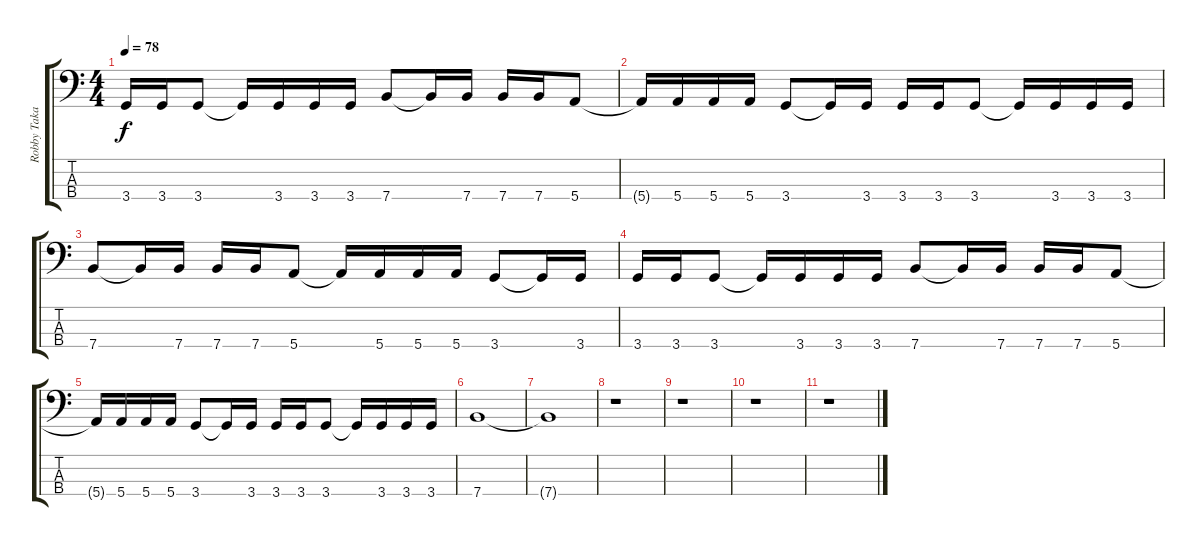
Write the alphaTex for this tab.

\track ("Robby Takac (Bass)" "Robby Taka") {instrument electricbasspick}
\staff {score tabs}
\tuning (G2 D2 A1 E1) {hide}
\ts (4 4)
\tempo 78
\clef f4
\ks c
3.4.16{dy f} 3.4.16 3.4.8 3.4{t}.16 3.4.16 3.4.16 3.4.16 7.4.8 7.4{t}.16 7.4.16 7.4.16 7.4.16 5.4.8 |
5.4{t}.16 5.4.16 5.4.16 5.4.16 3.4.8 3.4{t}.16 3.4.16 3.4.16 3.4.16 3.4.8 3.4{t}.16 3.4.16 3.4.16 3.4.16 |
7.4.8 7.4{t}.16 7.4.16 7.4.16 7.4.16 5.4.8 5.4{t}.16 5.4.16 5.4.16 5.4.16 3.4.8 3.4{t}.16 3.4.16 |
3.4.16 3.4.16 3.4.8 3.4{t}.16 3.4.16 3.4.16 3.4.16 7.4.8 7.4{t}.16 7.4.16 7.4.16 7.4.16 5.4.8 |
5.4{t}.16 5.4.16 5.4.16 5.4.16 3.4.8 3.4{t}.16 3.4.16 3.4.16 3.4.16 3.4.8 3.4{t}.16 3.4.16 3.4.16 3.4.16 |
7.4.1 |
7.4{t}.1{volume 0} |
r.1 |
r.1 |
r.1 |
r.1
